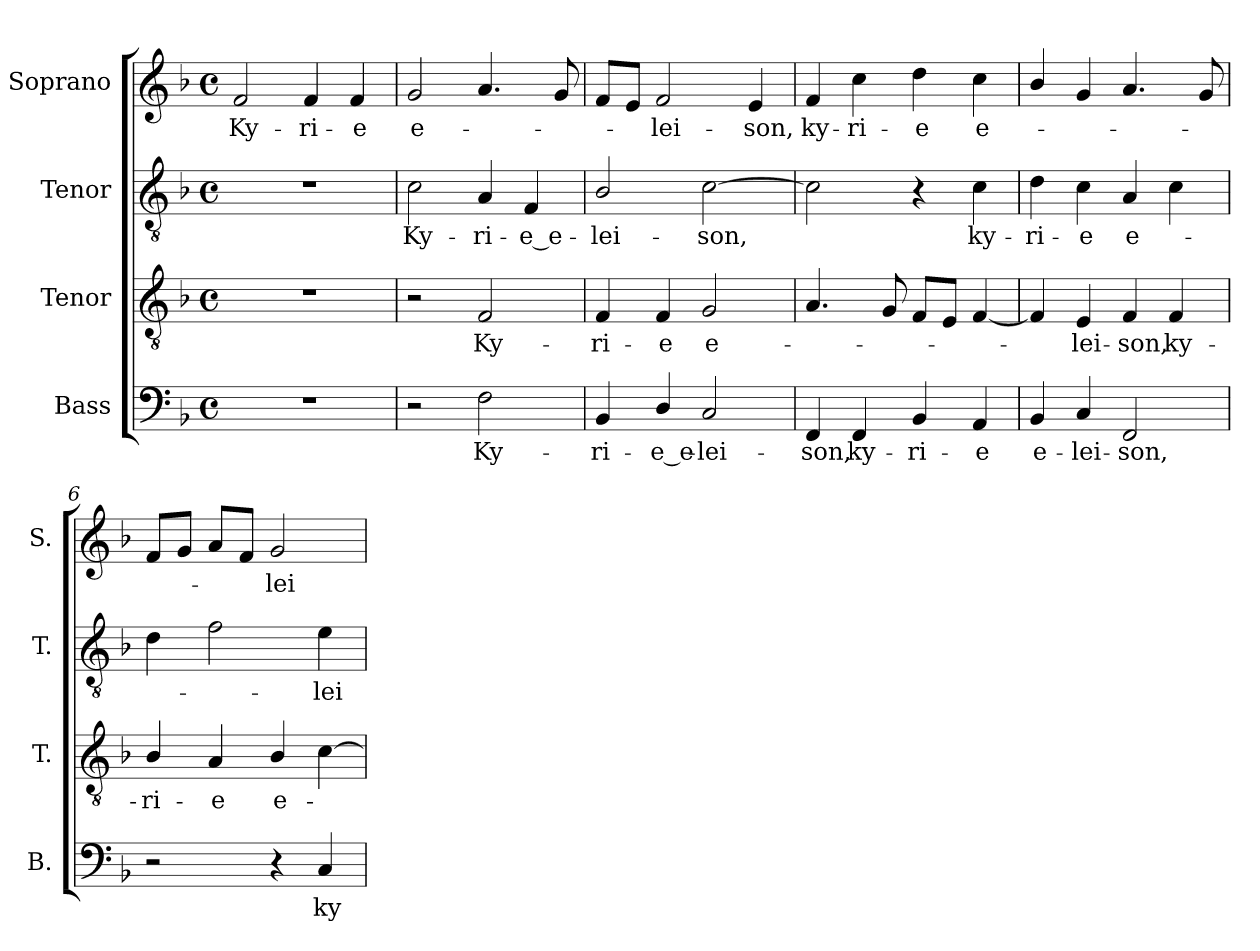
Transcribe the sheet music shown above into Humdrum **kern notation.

**kern	**text	**kern	**text	**kern	**text	**kern	**text
*part4	*part4	*part3	*part3	*part2	*part2	*part1	*part1
*staff4	*staff4	*staff3	*staff3	*staff2	*staff2	*staff1	*staff1
*I"Bass	*	*I"Tenor	*	*I"Tenor	*	*I"Soprano	*
*I'B.	*	*I'T.	*	*I'T.	*	*I'S.	*
!!LO:PB:g=z
*clefF4	*	*clefGv2	*	*clefGv2	*	*clefG2	*
*	*	*ITrd7c12	*	*ITrd7c12	*	*	*
*k[b-]	*	*k[b-]	*	*k[b-]	*	*k[b-]	*
*F:	*	*F:	*	*F:	*	*F:	*
*M4/4	*	*M4/4	*	*M4/4	*	*M4/4	*
*met(c)	*	*met(c)	*	*met(c)	*	*met(c)	*
=1	=1	=1	=1	=1	=1	=1	=1
!	!	!	!	!	!	!	!LO:LY:b:color=#000000
1r	.	1r	.	1r	.	2fi/	Ky-
!	!	!	!	!	!	!	!LO:LY:b:color=#000000
.	.	.	.	.	.	4fi/	-ri-
!	!	!	!	!	!	!	!LO:LY:b:color=#000000
.	.	.	.	.	.	4fi/	-e
=2	=2	=2	=2	=2	=2	=2	=2
!	!	!	!	!	!LO:LY:b:color=#000000	!	!
!	!	!	!	!	!	!	!LO:LY:b:color=#000000
2r	.	2r	.	2Ci\	Ky-	2gi/	e-
!	!LO:LY:b:color=#000000	!	!	!	!	!	!
!	!	!	!LO:LY:b:color=#000000	!	!	!	!
!	!	!	!	!	!LO:LY:b:color=#000000	!	!
2Fi\	Ky-	2FFi/	Ky-	4AAi/	-ri-	4.ai/	.
!	!	!	!	!	!LO:LY:b:color=#000000	!	!
.	.	.	.	4FFi/	-e_e-	.	.
.	.	.	.	.	.	8gi/	.
=3	=3	=3	=3	=3	=3	=3	=3
!	!LO:LY:b:color=#000000	!	!	!	!	!	!
!	!	!	!LO:LY:b:color=#000000	!	!	!	!
!	!	!	!	!	!LO:LY:b:color=#000000	!	!
4BB-i/	-ri-	4FFi/	-ri-	2BB-i/	-lei-	8fi/L	.
.	.	.	.	.	.	8ei/J	.
!	!LO:LY:b:color=#000000	!	!	!	!	!	!
!	!	!	!LO:LY:b:color=#000000	!	!	!	!
!	!	!	!	!	!	!	!LO:LY:b:color=#000000
4Di/	-e_e-	4FFi/	-e	.	.	2fi/	-lei-
!	!LO:LY:b:color=#000000	!	!	!	!	!	!
!	!	!	!LO:LY:b:color=#000000	!	!	!	!
!	!	!	!	!	!LO:LY:b:color=#000000	!	!
2Ci/	-lei-	2GGi/	e-	[2Ci\	-son,	.	.
!	!	!	!	!	!	!	!LO:LY:b:color=#000000
.	.	.	.	.	.	4ei/	-son,
=4	=4	=4	=4	=4	=4	=4	=4
!	!LO:LY:b:color=#000000	!	!	!	!	!	!
!	!	!	!	!	!	!	!LO:LY:b:color=#000000
4FFi/	-son,	4.AAi/	.	2Ci\]	.	4fi/	ky-
!	!LO:LY:b:color=#000000	!	!	!	!	!	!
!	!	!	!	!	!	!	!LO:LY:b:color=#000000
4FFi/	ky-	.	.	.	.	4cci\	-ri-
.	.	8GGi/	.	.	.	.	.
!	!LO:LY:b:color=#000000	!	!	!	!	!	!
!	!	!	!	!	!	!	!LO:LY:b:color=#000000
4BB-i/	-ri-	8FFi/L	.	4r	.	4ddi\	-e
.	.	8EEi/J	.	.	.	.	.
!	!LO:LY:b:color=#000000	!	!	!	!	!	!
!	!	!	!	!	!LO:LY:b:color=#000000	!	!
!	!	!	!	!	!	!	!LO:LY:b:color=#000000
4AAi/	-e	[4FFi/	.	4Ci\	ky-	4cci\	e-
=5	=5	=5	=5	=5	=5	=5	=5
!	!LO:LY:b:color=#000000	!	!	!	!	!	!
!	!	!	!	!	!LO:LY:b:color=#000000	!	!
4BB-i/	e-	4FFi/]	.	4Di\	-ri-	4b-i/	.
!	!LO:LY:b:color=#000000	!	!	!	!	!	!
!	!	!	!LO:LY:b:color=#000000	!	!	!	!
!	!	!	!	!	!LO:LY:b:color=#000000	!	!
4Ci/	-lei-	4EEi/	-lei-	4Ci\	-e	4gi/	.
!	!LO:LY:b:color=#000000	!	!	!	!	!	!
!	!	!	!LO:LY:b:color=#000000	!	!	!	!
!	!	!	!	!	!LO:LY:b:color=#000000	!	!
2FFi/	-son,	4FFi/	-son,	4AAi/	e-	4.ai/	.
!	!	!	!LO:LY:b:color=#000000	!	!	!	!
.	.	4FFi/	ky-	4Ci\	.	.	.
.	.	.	.	.	.	8gi/	.
!!LO:LB:g=z
=6	=6	=6	=6	=6	=6	=6	=6
!	!	!	!LO:LY:b:color=#000000	!	!	!	!
2r	.	4BB-i/	-ri-	4Di\	.	8fi/L	.
.	.	.	.	.	.	8gi/J	.
!	!	!	!LO:LY:b:color=#000000	!	!	!	!
.	.	4AAi/	-e	2Fi\	.	8ai/L	.
.	.	.	.	.	.	8fi/J	.
!	!	!	!LO:LY:b:color=#000000	!	!	!	!
!	!	!	!	!	!	!	!LO:LY:b:color=#000000
4r	.	4BB-i/	e-	.	.	2gi/	-lei-
!	!LO:LY:b:color=#000000	!	!	!	!	!	!
!	!	!	!	!	!LO:LY:b:color=#000000	!	!
4Ci/	ky-	[4Ci\	.	4Ei\	-lei-	.	.
=	=	=	=	=	=	=	=
*-	*-	*-	*-	*-	*-	*-	*-
